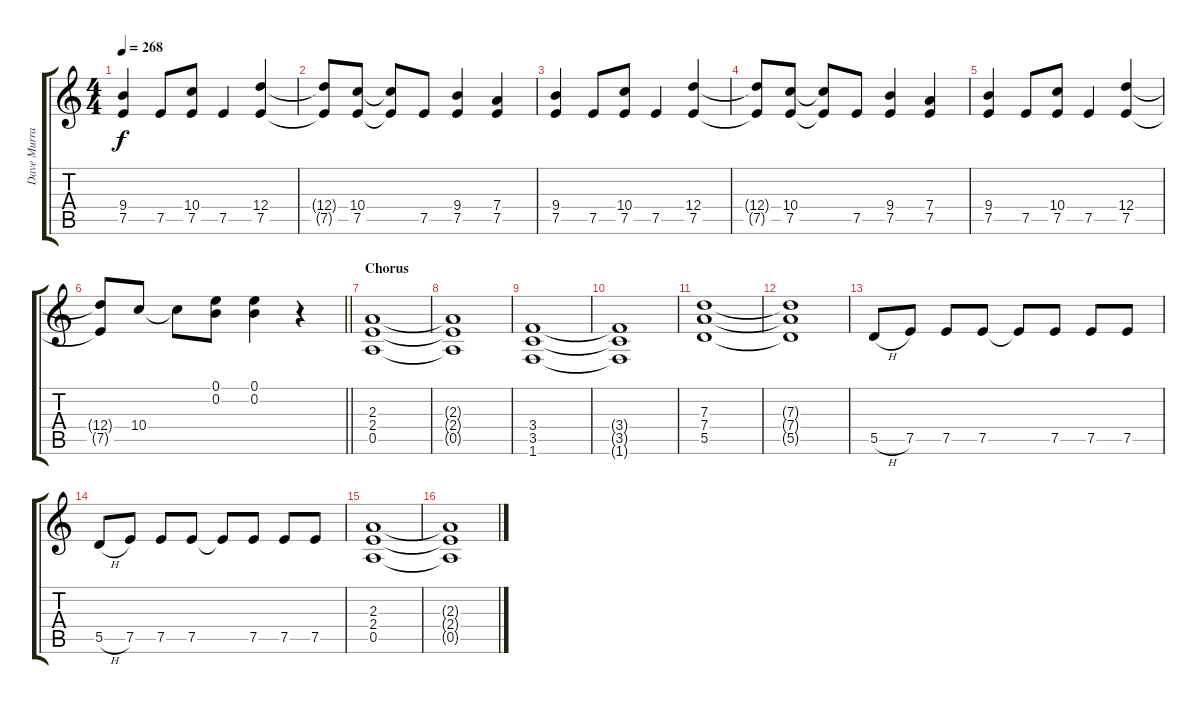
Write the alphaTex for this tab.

\track ("Dave Murray" "Dave Murra") {instrument overdrivenguitar}
\staff {score tabs}
\tuning (E4 B3 G3 D3 A2 E2) {hide}
\ts (4 4)
\tempo 268
\clef g2
\ks c
(9.4 7.5).4{dy f} 7.5.8 (10.4 7.5).8 7.5.4 (12.4 7.5).4 |
(12.4{t} 7.5{t}).8 (10.4 7.5).8 (10.4{t} 7.5{t}).8 7.5.8 (9.4 7.5).4 (7.4 7.5).4 |
(9.4 7.5).4 7.5.8 (10.4 7.5).8 7.5.4 (12.4 7.5).4 |
(12.4{t} 7.5{t}).8 (10.4 7.5).8 (10.4{t} 7.5{t}).8 7.5.8 (9.4 7.5).4 (7.4 7.5).4 |
(9.4 7.5).4 7.5.8 (10.4 7.5).8 7.5.4 (12.4 7.5).4 |
\barLineRight lightlight
(12.4{t} 7.5{t}).8 10.4.8 10.4{t}.8 (0.1 0.2).8 (0.1 0.2).4 r.4 |
\section ("" "Chorus")
(2.3 2.4 0.5).1 |
(2.3{t} 2.4{t} 0.5{t}).1 |
(3.4 3.5 1.6).1 |
(3.4{t} 3.5{t} 1.6{t}).1 |
(7.3 7.4 5.5).1 |
(7.3{t} 7.4{t} 5.5{t}).1 |
5.5{h}.8 7.5.8 7.5.8 7.5.8 7.5{t}.8 7.5.8 7.5.8 7.5.8 |
5.5{h}.8 7.5.8 7.5.8 7.5.8 7.5{t}.8 7.5.8 7.5.8 7.5.8 |
(2.3 2.4 0.5).1 |
(2.3{t} 2.4{t} 0.5{t}).1
